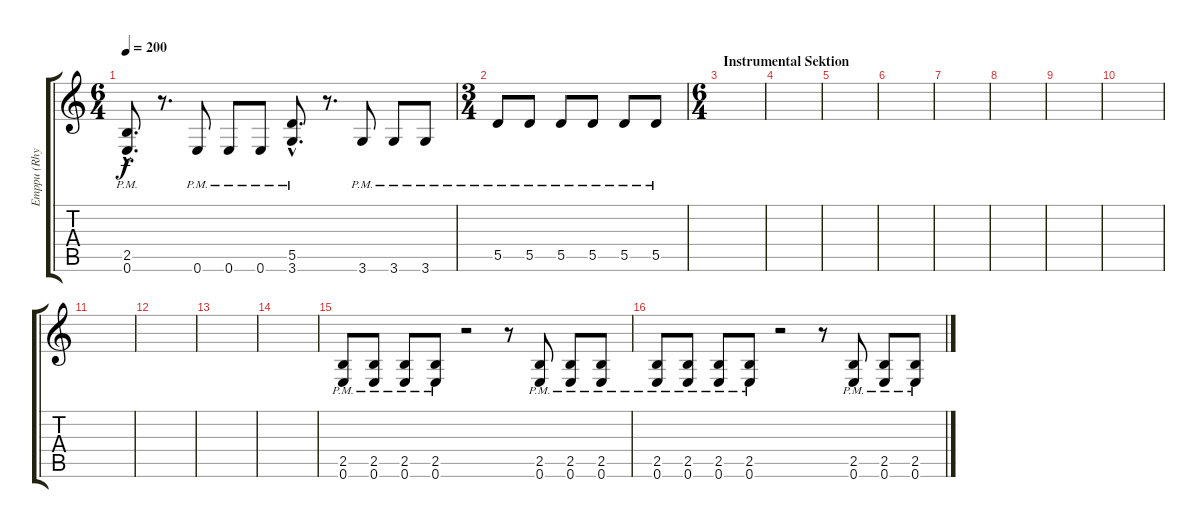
\track ("Emppu (Rhytm)" "Emppu (Rhy") {instrument distortionguitar}
\staff {score tabs}
\tuning (E4 B3 G3 D3 A2 E2) {hide}
\ts (6 4)
\tempo 200
\clef g2
\ks c
(2.5{hac pm} 0.6{hac}).8{d dy f} r.8{d} 0.6{pm}.8 0.6{pm}.8 0.6{pm}.8 (5.5{hac pm} 3.6{hac}).8{d} r.8{d} 3.6{pm}.8 3.6{pm}.8 3.6{pm}.8 |
\ts (3 4)
5.5{pm}.8 5.5{pm}.8 5.5{pm}.8 5.5{pm}.8 5.5{pm}.8 5.5{pm}.8 |
\ts (6 4)
\section ("" "Instrumental Sektion")
|
|
|
|
|
|
|
|
|
|
|
|
(2.5{pm} 0.6).8 (2.5{pm} 0.6).8 (2.5{pm} 0.6).8 (2.5{pm} 0.6).8 r.2 r.8 (2.5{pm} 0.6).8 (2.5{pm} 0.6).8 (2.5{pm} 0.6).8 |
(2.5{pm} 0.6).8 (2.5{pm} 0.6).8 (2.5{pm} 0.6).8 (2.5{pm} 0.6).8 r.2 r.8 (2.5{pm} 0.6).8 (2.5{pm} 0.6).8 (2.5{pm} 0.6).8
